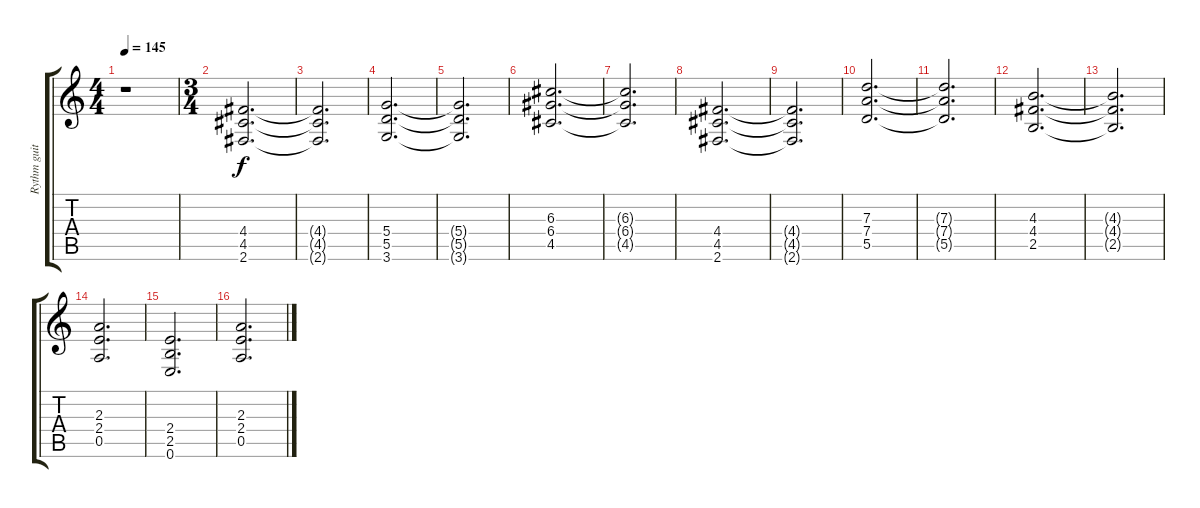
\track ("Rythm guitar" "Rythm guit") {instrument distortionguitar}
\staff {score tabs}
\tuning (E4 B3 G3 D3 A2 E2) {hide}
\ts (4 4)
\tempo 145
\clef g2
\ks c
r.1{dy f instrument distortionguitar} |
\ts (3 4)
(4.4 4.5 2.6).2{d} |
(4.4{t} 4.5{t} 2.6{t}).2{d} |
(5.4 5.5 3.6).2{d} |
(5.4{t} 5.5{t} 3.6{t}).2{d} |
(6.3 6.4 4.5).2{d} |
(6.3{t} 6.4{t} 4.5{t}).2{d} |
(4.4 4.5 2.6).2{d} |
(4.4{t} 4.5{t} 2.6{t}).2{d} |
(7.3 7.4 5.5).2{d} |
(7.3{t} 7.4{t} 5.5{t}).2{d} |
(4.3 4.4 2.5).2{d} |
(4.3{t} 4.4{t} 2.5{t}).2{d} |
(2.3 2.4 0.5).2{d} |
(2.4 2.5 0.6).2{d} |
(2.3 2.4 0.5).2{d}
